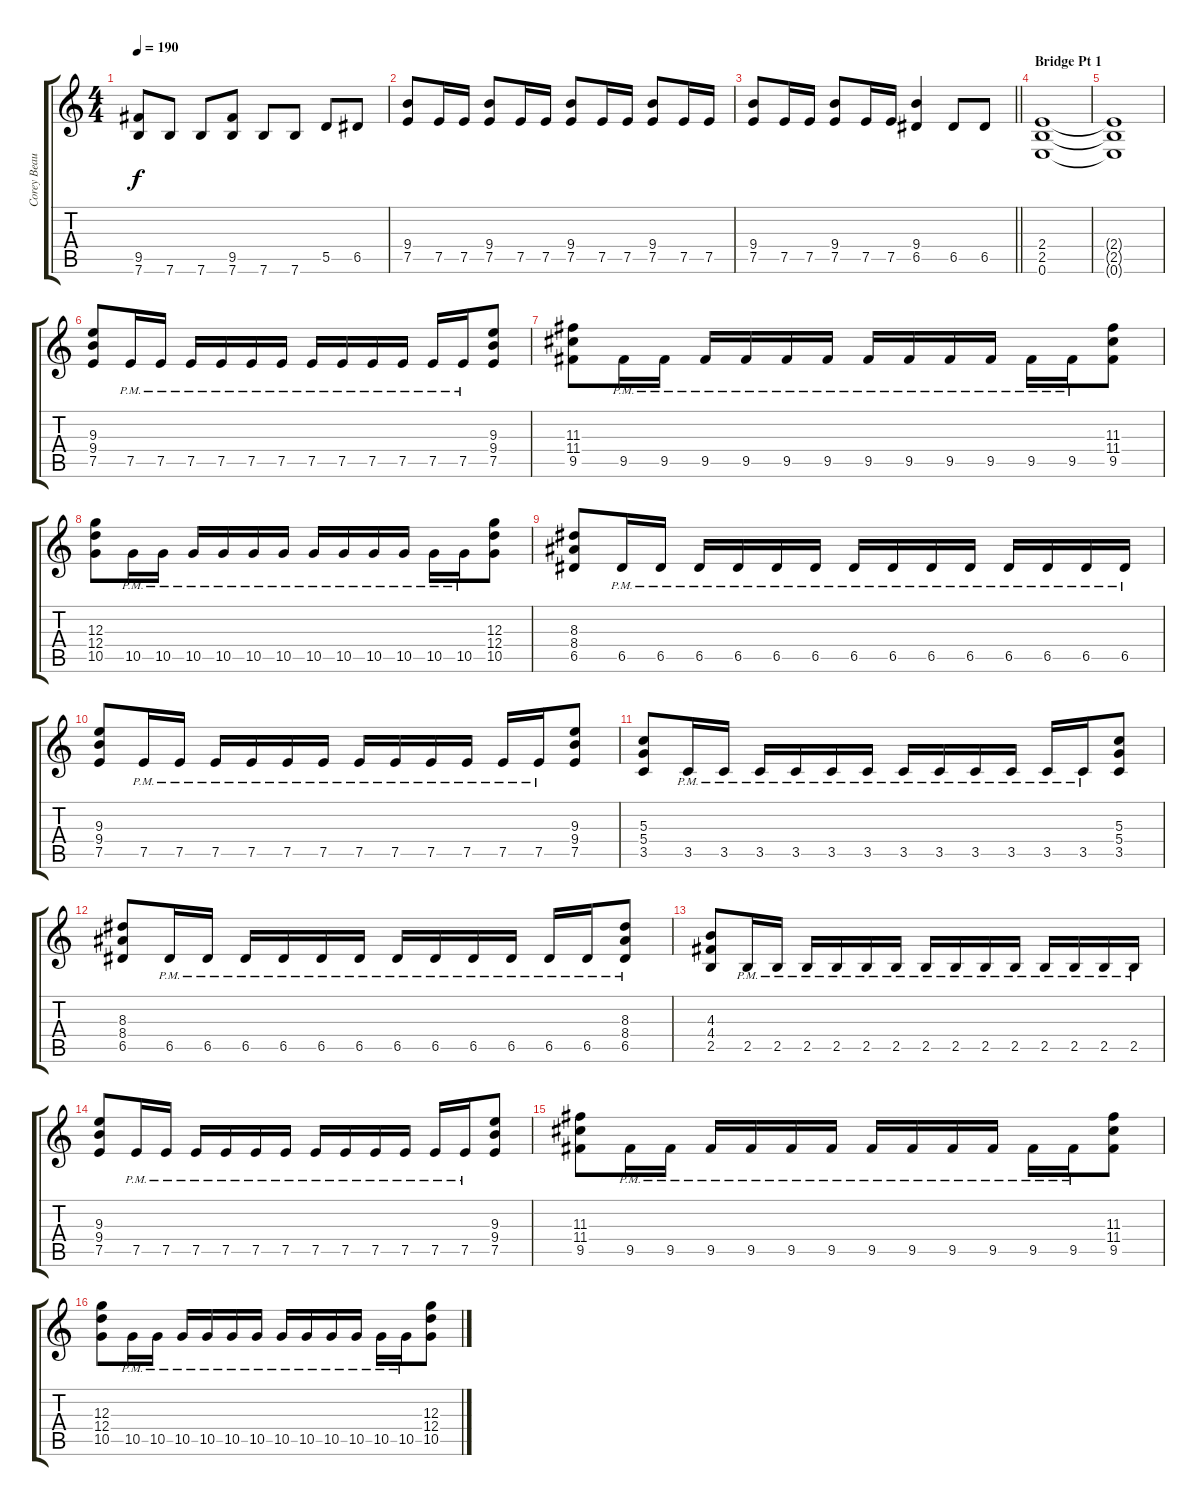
\track ("Corey Beaulieu" "Corey Beau") {instrument distortionguitar}
\staff {score tabs}
\tuning (E4 B3 G3 D3 A2 E2) {hide}
\ts (4 4)
\tempo 190
\clef g2
\ks c
(9.5 7.6).8{dy f} 7.6.8 7.6.8 (9.5 7.6).8 7.6.8 7.6.8 5.5.8 6.5.8 |
(9.4 7.5).8 7.5.16 7.5.16 (9.4 7.5).8 7.5.16 7.5.16 (9.4 7.5).8 7.5.16 7.5.16 (9.4 7.5).8 7.5.16 7.5.16 |
\barLineRight lightlight
(9.4 7.5).8 7.5.16 7.5.16 (9.4 7.5).8 7.5.16 7.5.16 (9.4 6.5).4 6.5.8 6.5.8 |
\section ("" "Bridge Pt 1")
(2.4 2.5 0.6).1 |
(2.4{t} 2.5{t} 0.6{t}).1 |
(9.3 9.4 7.5).8 7.5{pm}.16 7.5{pm}.16 7.5{pm}.16 7.5{pm}.16 7.5{pm}.16 7.5{pm}.16 7.5{pm}.16 7.5{pm}.16 7.5{pm}.16 7.5{pm}.16 7.5{pm}.16 7.5{pm}.16 (9.3 9.4 7.5).8 |
(11.3 11.4 9.5).8 9.5{pm}.16 9.5{pm}.16 9.5{pm}.16 9.5{pm}.16 9.5{pm}.16 9.5{pm}.16 9.5{pm}.16 9.5{pm}.16 9.5{pm}.16 9.5{pm}.16 9.5{pm}.16 9.5{pm}.16 (11.3 11.4 9.5).8 |
(12.3 12.4 10.5).8 10.5{pm}.16 10.5{pm}.16 10.5{pm}.16 10.5{pm}.16 10.5{pm}.16 10.5{pm}.16 10.5{pm}.16 10.5{pm}.16 10.5{pm}.16 10.5{pm}.16 10.5{pm}.16 10.5{pm}.16 (12.3 12.4 10.5).8 |
(8.3 8.4 6.5).8 6.5{pm}.16 6.5{pm}.16 6.5{pm}.16 6.5{pm}.16 6.5{pm}.16 6.5{pm}.16 6.5{pm}.16 6.5{pm}.16 6.5{pm}.16 6.5{pm}.16 6.5{pm}.16 6.5{pm}.16 6.5{pm}.16 6.5{pm}.16 |
(9.3 9.4 7.5).8 7.5{pm}.16 7.5{pm}.16 7.5{pm}.16 7.5{pm}.16 7.5{pm}.16 7.5{pm}.16 7.5{pm}.16 7.5{pm}.16 7.5{pm}.16 7.5{pm}.16 7.5{pm}.16 7.5{pm}.16 (9.3 9.4 7.5).8 |
(5.3 5.4 3.5).8 3.5{pm}.16 3.5{pm}.16 3.5{pm}.16 3.5{pm}.16 3.5{pm}.16 3.5{pm}.16 3.5{pm}.16 3.5{pm}.16 3.5{pm}.16 3.5{pm}.16 3.5{pm}.16 3.5{pm}.16 (5.3 5.4 3.5).8 |
(8.3 8.4 6.5).8 6.5{pm}.16 6.5{pm}.16 6.5{pm}.16 6.5{pm}.16 6.5{pm}.16 6.5{pm}.16 6.5{pm}.16 6.5{pm}.16 6.5{pm}.16 6.5{pm}.16 6.5{pm}.16 6.5{pm}.16 (8.3{pm} 8.4 6.5{pm}).8 |
(4.3 4.4 2.5).8 2.5{pm}.16 2.5{pm}.16 2.5{pm}.16 2.5{pm}.16 2.5{pm}.16 2.5{pm}.16 2.5{pm}.16 2.5{pm}.16 2.5{pm}.16 2.5{pm}.16 2.5{pm}.16 2.5{pm}.16 2.5{pm}.16 2.5{pm}.16 |
(9.3 9.4 7.5).8 7.5{pm}.16 7.5{pm}.16 7.5{pm}.16 7.5{pm}.16 7.5{pm}.16 7.5{pm}.16 7.5{pm}.16 7.5{pm}.16 7.5{pm}.16 7.5{pm}.16 7.5{pm}.16 7.5{pm}.16 (9.3 9.4 7.5).8 |
(11.3 11.4 9.5).8 9.5{pm}.16 9.5{pm}.16 9.5{pm}.16 9.5{pm}.16 9.5{pm}.16 9.5{pm}.16 9.5{pm}.16 9.5{pm}.16 9.5{pm}.16 9.5{pm}.16 9.5{pm}.16 9.5{pm}.16 (11.3 11.4 9.5).8 |
(12.3 12.4 10.5).8 10.5{pm}.16 10.5{pm}.16 10.5{pm}.16 10.5{pm}.16 10.5{pm}.16 10.5{pm}.16 10.5{pm}.16 10.5{pm}.16 10.5{pm}.16 10.5{pm}.16 10.5{pm}.16 10.5{pm}.16 (12.3 12.4 10.5).8
